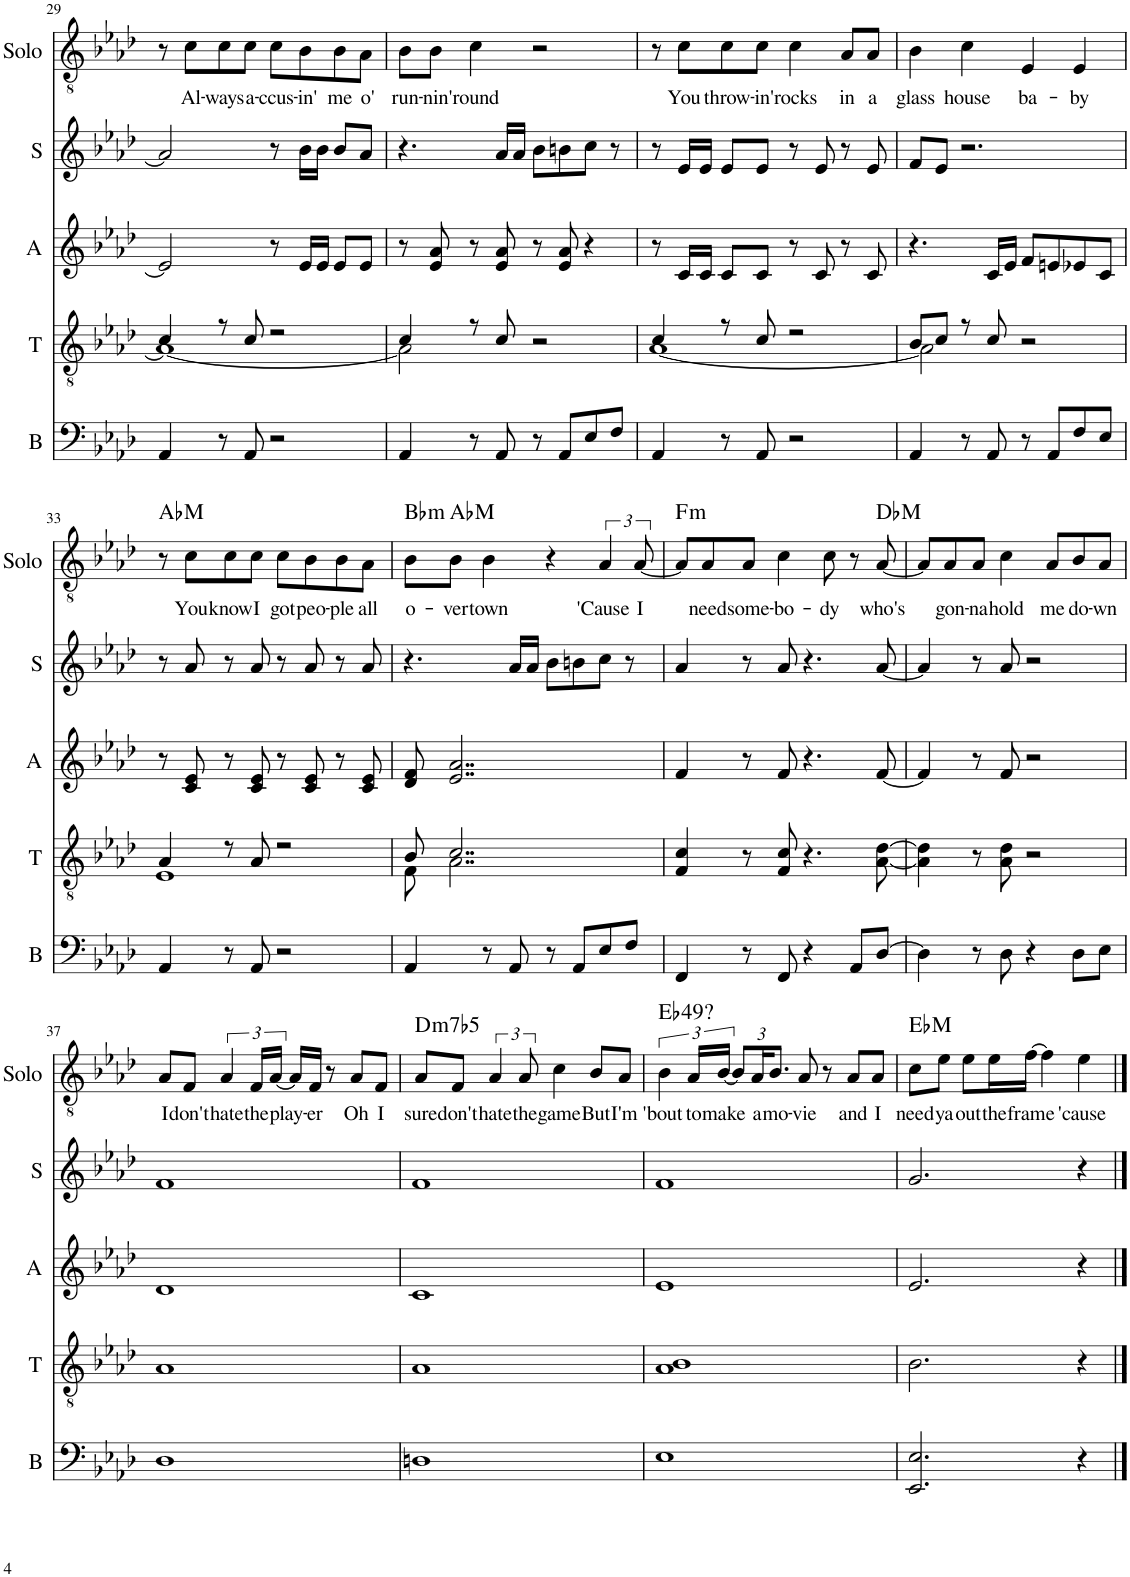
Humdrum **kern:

**kern	**kern	**kern	**kern	**kern	**text	**harte
*part5	*part4	*part3	*part2	*part1	*part1	*part1
*staff5	*staff4	*staff3	*staff2	*staff1	*staff1	*
*I"Bass	*I"Tenor	*I"Alto	*I"Sop	*I"Solo	*	*
*I'B	*I'T	*I'A	*I'S	*I'Solo	*	*
!!LO:PB:g=z
*clefF4	*clefGv2	*clefG2	*clefG2	*clefGv2	*	*
*k[b-e-a-d-]	*k[b-e-a-d-]	*k[b-e-a-d-]	*k[b-e-a-d-]	*k[b-e-a-d-]	*	*
*M4/4	*M4/4	*M4/4	*M4/4	*M4/4	*	*
=29	=29	=29	=29	=29	=29	=29
*	*^	*	*	*	*	*
4AA-/	4c/	1A-_	2e-/]	2a-/]	8r	.	.
!	!	!	!	!	!	!LO:LY:b	!
.	.	.	.	.	8c\L	Al-	.
!	!	!	!	!	!	!LO:LY:b	!
8r	8r	.	.	.	8c\	-ways	.
!	!	!	!	!	!	!LO:LY:b	!
8AA-/	8c/	.	.	.	8c\J	a-	.
!	!	!	!	!	!	!LO:LY:b	!
2r	2r	.	8r	8r	8c\L	ccus-	.
!	!	!	!	!	!	!LO:LY:b	!
.	.	.	16e-/LL	16b-\LL	8B-\	-in'	.
.	.	.	16e-/JJ	16b-\JJ	.	.	.
!	!	!	!	!	!	!LO:LY:b	!
.	.	.	8e-/L	8b-/L	8B-\	me	.
!	!	!	!	!	!	!LO:LY:b	!
.	.	.	8e-/J	8a-/J	8A-\J	o'	.
=30	=30	=30	=30	=30	=30	=30	=30
!	!	!	!	!	!	!LO:LY:b	!
4AA-/	4c/	2A-\]	8r	4.r	8B-\L	run-	.
!	!	!	!	!	!	!LO:LY:b	!
.	.	.	8e-/ 8a-/	.	8B-\J	-nin'	.
!	!	!	!	!	!	!LO:LY:b	!
8r	8r	.	8r	.	4c\	round	.
8AA-/	8c/	.	8e-/ 8a-/	16a-/LL	.	.	.
.	.	.	.	16a-/JJ	.	.	.
8r	2r	2ryy	8r	8b-\L	2r	.	.
8AA-/L	.	.	8e-/ 8a-/	8bn\	.	.	.
8E-/	.	.	4r	8cc\J	.	.	.
8F/J	.	.	.	8r	.	.	.
=31	=31	=31	=31	=31	=31	=31	=31
4AA-/	4c/	[1A-	8r	8r	8r	.	.
!	!	!	!	!	!	!LO:LY:b	!
.	.	.	16c/LL	16e-/LL	8c\L	You	.
.	.	.	16c/JJ	16e-/JJ	.	.	.
!	!	!	!	!	!	!LO:LY:b	!
8r	8r	.	8c/L	8e-/L	8c\	throw-	.
!	!	!	!	!	!	!LO:LY:b	!
8AA-/	8c/	.	8c/J	8e-/J	8c\J	-in'	.
!	!	!	!	!	!	!LO:LY:b	!
2r	2r	.	8r	8r	4c\	rocks	.
.	.	.	8c/	8e-/	.	.	.
!	!	!	!	!	!	!LO:LY:b	!
.	.	.	8r	8r	8A-/L	in	.
!	!	!	!	!	!	!LO:LY:b	!
.	.	.	8c/	8e-/	8A-/J	a	.
=32	=32	=32	=32	=32	=32	=32	=32
!	!	!	!	!	!	!LO:LY:b	!
4AA-/	8B-/L	2A-\]	4.r	8f/L	4B-\	glass	.
.	8c/J	.	.	8e-/J	.	.	.
!	!	!	!	!	!	!LO:LY:b	!
8r	8r	.	.	2.r	4c\	house	.
8AA-/	8c/	.	16c/LL	.	.	.	.
.	.	.	16e-/JJ	.	.	.	.
!	!	!	!	!	!	!LO:LY:b	!
8r	2r	2ryy	8f/L	.	4E-/	ba-	.
8AA-/L	.	.	8en/	.	.	.	.
!	!	!	!	!	!	!LO:LY:b	!
8F/	.	.	8e-X/	.	4E-/	-by	.
8E-/J	.	.	8c/J	.	.	.	.
!!LO:LB:g=z
=33	=33	=33	=33	=33	=33	=33	=33
!	!	!	!	!	!	!	!LO:H:kt=M
4AA-/	4A-/	1E-	8r	8r	8r	.	Ab:maj
!	!	!	!	!	!	!LO:LY:b	!
.	.	.	8c/ 8e-/	8a-/	8c\L	You	.
!	!	!	!	!	!	!LO:LY:b	!
8r	8r	.	8r	8r	8c\	know	.
!	!	!	!	!	!	!LO:LY:b	!
8AA-/	8A-/	.	8c/ 8e-/	8a-/	8c\J	I	.
!	!	!	!	!	!	!LO:LY:b	!
2r	2r	.	8r	8r	8c\L	got	.
!	!	!	!	!	!	!LO:LY:b	!
.	.	.	8c/ 8e-/	8a-/	8B-\	peo-	.
!	!	!	!	!	!	!LO:LY:b	!
.	.	.	8r	8r	8B-\	-ple	.
!	!	!	!	!	!	!LO:LY:b	!
.	.	.	8c/ 8e-/	8a-/	8A-\J	all	.
=34	=34	=34	=34	=34	=34	=34	=34
!	!	!	!	!	!	!LO:LY:b	!LO:H:kt=m
4AA-/	8B-/	8F\	8d-/ 8f/	4.r	8B-\L	o-	Bb:min
!	!	!	!	!	!	!LO:LY:b	!LO:H:kt=M
.	2..c/	2..A-\	2..e-/ 2..a-/	.	8B-\J	-ver	Ab:maj
!	!	!	!	!	!	!LO:LY:b	!
8r	.	.	.	.	4B-\	town	.
8AA-/	.	.	.	16a-/LL	.	.	.
.	.	.	.	16a-/JJ	.	.	.
8r	.	.	.	8b-\L	4r	.	.
8AA-/L	.	.	.	8bn\	.	.	.
!	!	!	!	!	!	!LO:LY:b	!
8E-/	.	.	.	8cc\J	6A-/	'Cause	.
8F/J	.	.	.	8r	.	.	.
!	!	!	!	!	!	!LO:LY:b	!
.	.	.	.	.	[12A-/	I	.
*	*v	*v	*	*	*	*	*
=35	=35	=35	=35	=35	=35	=35
!	!	!	!	!	!	!LO:H:kt=m
4FF/	4F/ 4c/	4f/	4a-/	8A-/L]	.	F:min
!	!	!	!	!	!LO:LY:b	!
.	.	.	.	8A-/	need	.
!	!	!	!	!	!LO:LY:b	!
8r	8r	8r	8r	8A-/J	some-	.
!	!	!	!	!	!LO:LY:b	!
8FF/	8F/ 8c/	8f/	8a-/	4c\	-bo-	.
4r	4.r	4.r	4.r	.	.	.
!	!	!	!	!	!LO:LY:b	!
.	.	.	.	8c\	-dy	.
8AA-/L	.	.	.	8r	.	.
!	!	!	!	!	!LO:LY:b	!LO:H:kt=M
[8D-/J	[8A-\ [8d-\	[8f/	[8a-/	[8A-/	who's	Db:maj
=36	=36	=36	=36	=36	=36	=36
4D-\]	4A-\] 4d-\]	4f/]	4a-/]	8A-/L]	.	.
!	!	!	!	!	!LO:LY:b	!
.	.	.	.	8A-/	gon-	.
!	!	!	!	!	!LO:LY:b	!
8r	8r	8r	8r	8A-/J	-na	.
!	!	!	!	!	!LO:LY:b	!
8D-\	8A-\ 8d-\	8f/	8a-/	4c\	hold	.
4r	2r	2r	2r	.	.	.
!	!	!	!	!	!LO:LY:b	!
.	.	.	.	8A-/L	me	.
!	!	!	!	!	!LO:LY:b	!
8D-\L	.	.	.	8B-/	do-	.
!	!	!	!	!	!LO:LY:b	!
8E-\J	.	.	.	8A-/J	-wn	.
!!LO:LB:g=z
=37	=37	=37	=37	=37	=37	=37
!	!	!	!	!	!LO:LY:b	!
1D-	1A-	1d-	1f	8A-/L	I	.
!	!	!	!	!	!LO:LY:b	!
.	.	.	.	8F/J	don't	.
!	!	!	!	!	!LO:LY:b	!
.	.	.	.	6A-/	hate	.
!	!	!	!	!	!LO:LY:b	!
.	.	.	.	24F/LL	the	.
!	!	!	!	!	!LO:LY:b	!
.	.	.	.	[24A-/JJ	play-	.
.	.	.	.	16A-/LL]	.	.
!	!	!	!	!	!LO:LY:b	!
.	.	.	.	16F/JJ	-er	.
.	.	.	.	8r	.	.
!	!	!	!	!	!LO:LY:b	!
.	.	.	.	8A-/L	Oh	.
!	!	!	!	!	!LO:LY:b	!
.	.	.	.	8F/J	I	.
=38	=38	=38	=38	=38	=38	=38
!	!	!	!	!	!LO:LY:b	!LO:H:kt=m7b5
1Dn	1A-	1c	1f	8A-/L	sure	D:hdim7
!	!	!	!	!	!LO:LY:b	!
.	.	.	.	8F/J	don't	.
!	!	!	!	!	!LO:LY:b	!
.	.	.	.	6A-/	hate	.
!	!	!	!	!	!LO:LY:b	!
.	.	.	.	12A-/	the	.
!	!	!	!	!	!LO:LY:b	!
.	.	.	.	4c\	game	.
!	!	!	!	!	!LO:LY:b	!
.	.	.	.	8B-/L	But	.
!	!	!	!	!	!LO:LY:b	!
.	.	.	.	8A-/J	I'm	.
=39	=39	=39	=39	=39	=39	=39
!	!	!	!	!	!LO:LY:b	!LO:H:kt=49
1E-	1A- 1B-	1e-	1f	6B-\	'bout	Eb:maj
!	!	!	!	!	!LO:LY:b	!
.	.	.	.	24A-/LL	to	.
!	!	!	!	!	!LO:LY:b	!
.	.	.	.	[24B-/JJ	make	.
*	*	*	*	*Xbrackettup	*	*
.	.	.	.	12B-/L]	.	.
!	!	!	!	!	!LO:LY:b	!
.	.	.	.	24A-/K	a	.
!	!	!	!	!	!LO:LY:b	!
.	.	.	.	12.B-/J	mo-	.
!	!	!	!	!	!LO:LY:b	!
.	.	.	.	8A-/	-vie	.
.	.	.	.	8r	.	.
!	!	!	!	!	!LO:LY:b	!
.	.	.	.	8A-/L	and	.
!	!	!	!	!	!LO:LY:b	!
.	.	.	.	8A-/J	I	.
=40	=40	=40	=40	=40	=40	=40
!	!	!	!	!	!LO:LY:b	!LO:H:kt=M
2.EE-/ 2.E-/	2.B-\	2.e-/	2.g/	8c\L	need	Eb:maj
!	!	!	!	!	!LO:LY:b	!
.	.	.	.	8e-\J	ya	.
!	!	!	!	!	!LO:LY:b	!
.	.	.	.	8e-\L	out	.
!	!	!	!	!	!LO:LY:b	!
.	.	.	.	16e-\L	the	.
!	!	!	!	!	!LO:LY:b	!
.	.	.	.	[16f\JJ	frame	.
.	.	.	.	4f\]	.	.
!	!	!	!	!	!LO:LY:b	!
4r	4r	4r	4r	4e-\	'cause	.
==	==	==	==	==	==	==
*-	*-	*-	*-	*-	*-	*-
